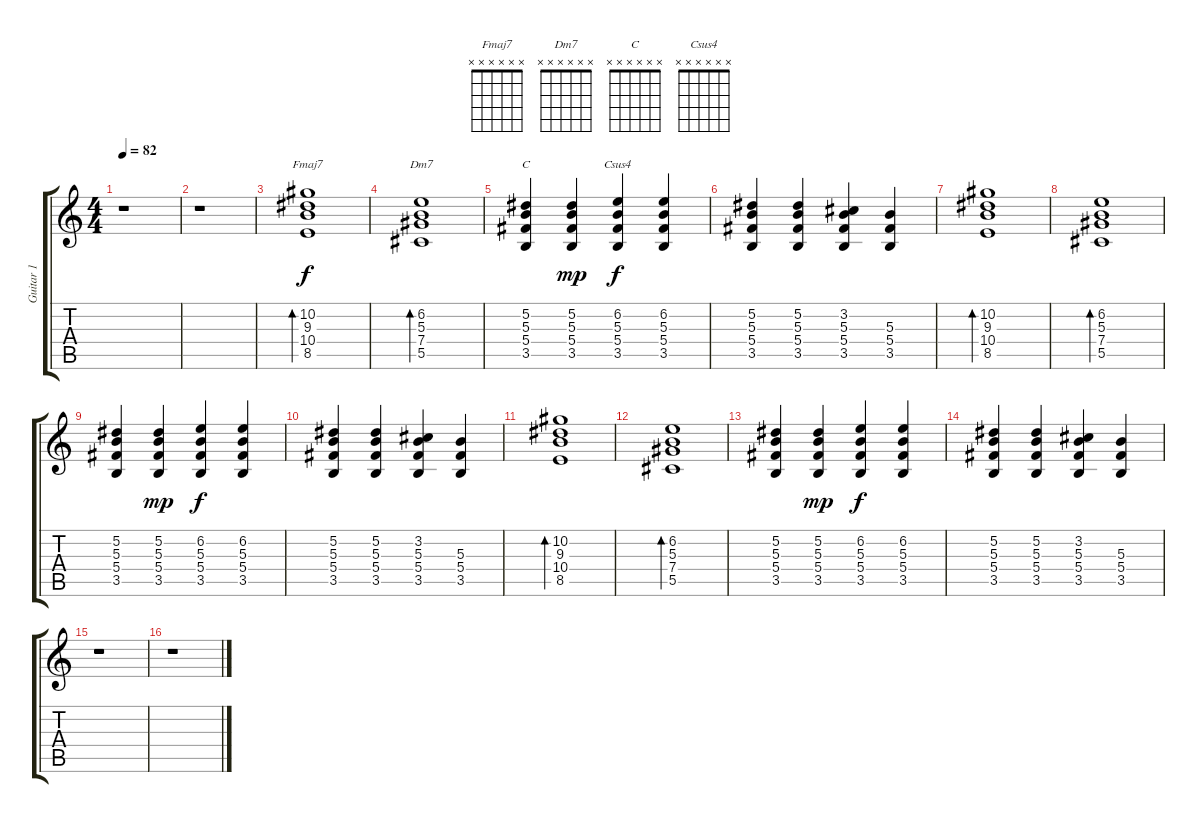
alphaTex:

\track ("Guitar 1" "Guitar 1") {instrument electricguitarjazz}
\staff {score tabs}
\tuning (Eb4 Bb3 Gb3 Db3 Ab2 Eb2) {hide}
\chord ("Fmaj7" x x x x x x) {firstfret 0}
\chord ("Dm7" x x x x x x) {firstfret 0}
\chord ("C" x x x x x x) {firstfret 0}
\chord ("Csus4" x x x x x x) {firstfret 0}
\ts (4 4)
\tempo 82
\clef g2
\ks c
r.1{dy f} |
r.1 |
(10.2 9.3 10.4 8.5).1{bd 120 ch "Fmaj7"} |
(6.2 5.3 7.4 5.5).1{bd 120 ch "Dm7"} |
(5.2 5.3 5.4 3.5).4{ch "C"} (5.2 5.3 5.4 3.5).4{dy mp} (6.2 5.3 5.4 3.5).4{ch "Csus4" dy f} (6.2 5.3 5.4 3.5).4 |
(5.2 5.3 5.4 3.5).4 (5.2 5.3 5.4 3.5).4 (3.2 5.3 5.4 3.5).4 (5.3 5.4 3.5).4 |
(10.2 9.3 10.4 8.5).1{bd 120} |
(6.2 5.3 7.4 5.5).1{bd 120} |
(5.2 5.3 5.4 3.5).4 (5.2 5.3 5.4 3.5).4{dy mp} (6.2 5.3 5.4 3.5).4{dy f} (6.2 5.3 5.4 3.5).4 |
(5.2 5.3 5.4 3.5).4 (5.2 5.3 5.4 3.5).4 (3.2 5.3 5.4 3.5).4 (5.3 5.4 3.5).4 |
(10.2 9.3 10.4 8.5).1{bd 120} |
(6.2 5.3 7.4 5.5).1{bd 120} |
(5.2 5.3 5.4 3.5).4 (5.2 5.3 5.4 3.5).4{dy mp} (6.2 5.3 5.4 3.5).4{dy f} (6.2 5.3 5.4 3.5).4 |
(5.2 5.3 5.4 3.5).4 (5.2 5.3 5.4 3.5).4 (3.2 5.3 5.4 3.5).4 (5.3 5.4 3.5).4 |
r.1 |
r.1
